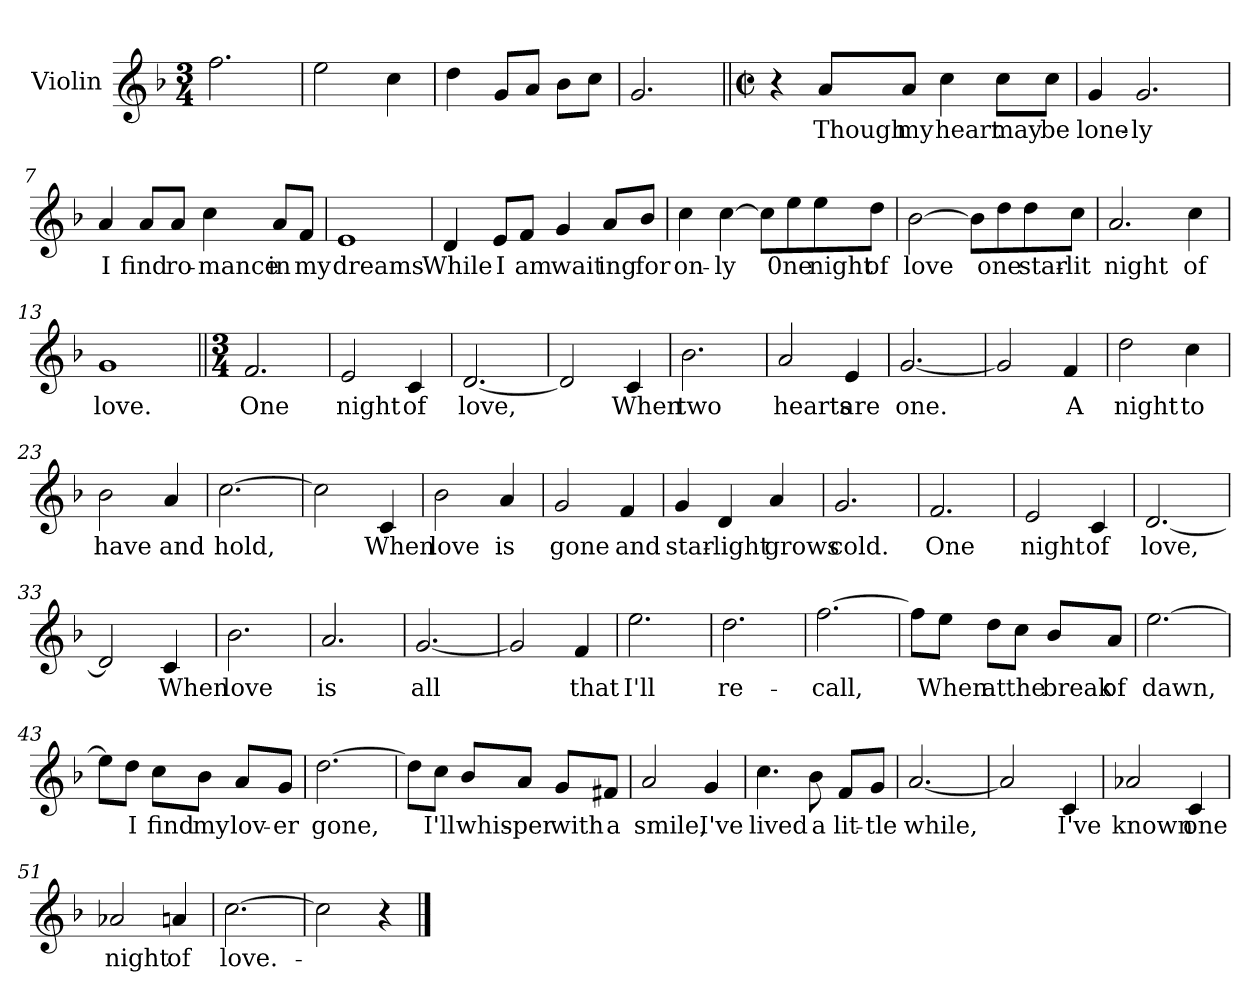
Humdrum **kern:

**kern	**text
*part1	*part1
*staff1	*staff1
*I"Violin	*
*I'Vln	*
*clefG2	*
*k[b-]	*
*F:	*
*M3/4	*
=1	=1
2.ff\	.
=2	=2
2ee\	.
4cc\	.
=3	=3
4dd\	.
8g/L	.
8a/J	.
8b-\L	.
8cc\J	.
=4	=4
2.g/	.
=5||	=5||
*M2/2	*
*met(c|)	*
4r	.
8a/L	Though
8a/J	my
4cc\	heart
8cc\L	may
8cc\J	be
=6	=6
4g/	lone-
2.g/	-ly
!!LO:LB:g=z
=7	=7
4a/	I
8a/L	find
8a/J	ro-
4cc\	-mance
8a/L	in
8f/J	my
=8	=8
1e	dreams
=9	=9
4d/	While
8e/L	I
8f/J	am
4g/	wait
8a/L	ing
8b-/J	for
=10	=10
4cc\	on-
[4cc\	-ly
8cc\L]	.
8ee\	0ne
8ee\	night
8dd\J	of
=11	=11
[2b-\	love
8b-\L]	.
8dd\	one
8dd\	star-
8cc\J	-lit
!!LO:LB:g=z
=12	=12
2.a/	night
4cc\	of
=13	=13
1g	love.
=14||	=14||
*M3/4	*
2.f/	One
=15	=15
2e/	night
4c/	of
=16	=16
[2.d/	love,
=17	=17
2d/]	.
4c/	When
!!LO:LB:g=z
=18	=18
2.b-\	two
=19	=19
2a/	hearts
4e/	are
=20	=20
[2.g/	one.
=21	=21
2g/]	.
4f/	A
=22	=22
2dd\	night
4cc\	to
=23	=23
2b-\	have
4a/	and
!!LO:LB:g=z
=24	=24
[2.cc\	hold,
=25	=25
2cc\]	.
4c/	When
=26	=26
2b-\	love
4a/	is
=27	=27
2g/	gone
4f/	and
=28	=28
4g/	star-
4d/	-light
4a/	grows
=29	=29
2.g/	cold.
=30	=30
2.f/	One
=31	=31
2e/	night
4c/	of
=32	=32
[2.d/	love,
=33	=33
2d/]	.
4c/	When
=34	=34
2.b-\	love
=35	=35
2.a/	is
!!LO:LB:g=z
=36	=36
[2.g/	all
=37	=37
2g/]	.
4f/	that
=38	=38
2.ee\	I'll
=39	=39
2.dd\	re-
=40	=40
[2.ff\	-call,
=41	=41
8ff\L]	.
8ee\J	When
8dd\L	at
8cc\J	the
8b-/L	break
8a/J	of
=42	=42
[2.ee\	dawn,
=43	=43
8ee\L]	.
8dd\J	I
8cc\L	find
8b-\J	my
8a/L	lov-
8g/J	-er
=44	=44
[2.dd\	gone,
!!LO:LB:g=z
=45	=45
8dd\L]	.
8cc\J	I'll
8b-/L	whis-
8a/J	-per
8g/L	with
8f#X/J	a
=46	=46
2a/	smile,
4g/	I've
=47	=47
4.cc\	lived
8b-\	a
8f/L	lit-
8g/J	-tle
=48	=48
[2.a/	while,
=49	=49
2a/]	.
4c/	I've
=50	=50
2a-X/	known
4c/	one
=51	=51
2a-X/	night
4an/	of
=52	=52
[2.cc\	love.-
=53	=53
2cc\]	.
4r	.
==	==
*-	*-
